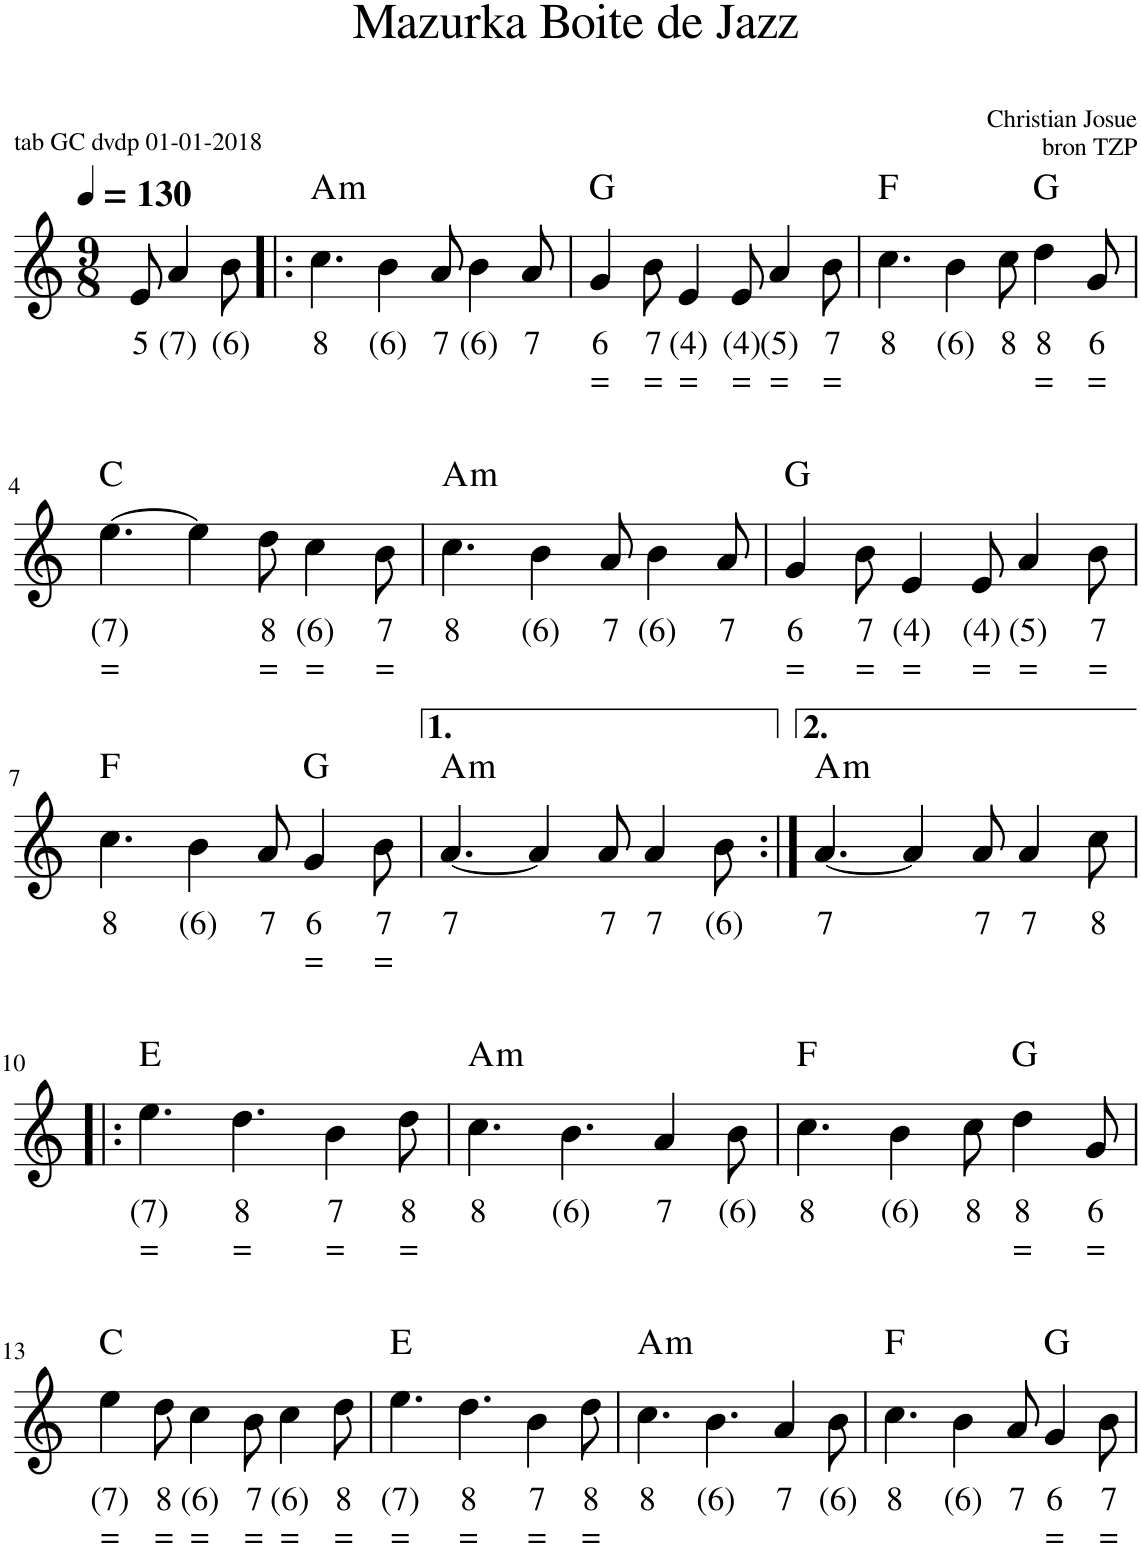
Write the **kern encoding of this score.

**kern	**text	**text	**harte
*part1	*part1	*part1	*part1
*staff1	*staff1	*staff1	*
*I"Stem	*	*	*
*clefG2	*	*	*
*k[]	*	*	*
*M9/8	*	*	*
*MM130	*	*	*
=	=	=	=
!	!LO:LY:b	!	!
8e/	5	.	.
!	!LO:LY:b	!	!
4a/	(7)	.	.
!	!LO:LY:b	!	!
8b\	(6)	.	.
=1!|:	=1!|:	=1!|:	=1!|:
!	!LO:LY:b	!	!LO:H:kt=m
4.cc\	8	.	A:min
!	!LO:LY:b	!	!
4b\	(6)	.	.
!	!LO:LY:b	!	!
8a/	7	.	.
!	!LO:LY:b	!	!
4b\	(6)	.	.
!	!LO:LY:b	!	!
8a/	7	.	.
=2	=2	=2	=2
!	!LO:LY:b	!LO:LY:b	!
4g/	6	=	G:maj
!	!LO:LY:b	!LO:LY:b	!
8b\	7	=	.
!	!LO:LY:b	!LO:LY:b	!
4e/	(4)	=	.
!	!LO:LY:b	!LO:LY:b	!
8e/	(4)	=	.
!	!LO:LY:b	!LO:LY:b	!
4a/	(5)	=	.
!	!LO:LY:b	!LO:LY:b	!
8b\	7	=	.
=3	=3	=3	=3
!	!LO:LY:b	!	!
4.cc\	8	.	F:maj
!	!LO:LY:b	!	!
4b\	(6)	.	.
!	!LO:LY:b	!	!
8cc\	8	.	.
!	!LO:LY:b	!LO:LY:b	!
4dd\	8	=	G:maj
!	!LO:LY:b	!LO:LY:b	!
8g/	6	=	.
!!LO:LB:g=z
=4	=4	=4	=4
!	!LO:LY:b	!LO:LY:b	!
[4.ee\	(7)	=	C:maj
4ee\]	.	.	.
!	!LO:LY:b	!LO:LY:b	!
8dd\	8	=	.
!	!LO:LY:b	!LO:LY:b	!
4cc\	(6)	=	.
!	!LO:LY:b	!LO:LY:b	!
8b\	7	=	.
=5	=5	=5	=5
!	!LO:LY:b	!	!LO:H:kt=m
4.cc\	8	.	A:min
!	!LO:LY:b	!	!
4b\	(6)	.	.
!	!LO:LY:b	!	!
8a/	7	.	.
!	!LO:LY:b	!	!
4b\	(6)	.	.
!	!LO:LY:b	!	!
8a/	7	.	.
=6	=6	=6	=6
!	!LO:LY:b	!LO:LY:b	!
4g/	6	=	G:maj
!	!LO:LY:b	!LO:LY:b	!
8b\	7	=	.
!	!LO:LY:b	!LO:LY:b	!
4e/	(4)	=	.
!	!LO:LY:b	!LO:LY:b	!
8e/	(4)	=	.
!	!LO:LY:b	!LO:LY:b	!
4a/	(5)	=	.
!	!LO:LY:b	!LO:LY:b	!
8b\	7	=	.
!!LO:LB:g=z
=7	=7	=7	=7
!	!LO:LY:b	!	!
4.cc\	8	.	F:maj
!	!LO:LY:b	!	!
4b\	(6)	.	.
!	!LO:LY:b	!	!
8a/	7	.	.
!	!LO:LY:b	!LO:LY:b	!
4g/	6	=	G:maj
!	!LO:LY:b	!LO:LY:b	!
8b\	7	=	.
=8	=8	=8	=8
!	!LO:LY:b	!	!LO:H:kt=m
[4.a/	7	.	A:min
4a/]	.	.	.
!	!LO:LY:b	!	!
8a/	7	.	.
!	!LO:LY:b	!	!
4a/	7	.	.
!	!LO:LY:b	!	!
8b\	(6)	.	.
=9:|!	=9:|!	=9:|!	=9:|!
!	!LO:LY:b	!	!LO:H:kt=m
[4.a/	7	.	A:min
4a/]	.	.	.
!	!LO:LY:b	!	!
8a/	7	.	.
!	!LO:LY:b	!	!
4a/	7	.	.
!	!LO:LY:b	!	!
8cc\	8	.	.
!!LO:LB:g=z
=10!|:	=10!|:	=10!|:	=10!|:
!	!LO:LY:b	!LO:LY:b	!
4.ee\	(7)	=	E:maj
!	!LO:LY:b	!LO:LY:b	!
4.dd\	8	=	.
!	!LO:LY:b	!LO:LY:b	!
4b\	7	=	.
!	!LO:LY:b	!LO:LY:b	!
8dd\	8	=	.
=11	=11	=11	=11
!	!LO:LY:b	!	!LO:H:kt=m
4.cc\	8	.	A:min
!	!LO:LY:b	!	!
4.b\	(6)	.	.
!	!LO:LY:b	!	!
4a/	7	.	.
!	!LO:LY:b	!	!
8b\	(6)	.	.
=12	=12	=12	=12
!	!LO:LY:b	!	!
4.cc\	8	.	F:maj
!	!LO:LY:b	!	!
4b\	(6)	.	.
!	!LO:LY:b	!	!
8cc\	8	.	.
!	!LO:LY:b	!LO:LY:b	!
4dd\	8	=	G:maj
!	!LO:LY:b	!LO:LY:b	!
8g/	6	=	.
!!LO:LB:g=z
=13	=13	=13	=13
!	!LO:LY:b	!LO:LY:b	!
4ee\	(7)	=	C:maj
!	!LO:LY:b	!LO:LY:b	!
8dd\	8	=	.
!	!LO:LY:b	!LO:LY:b	!
4cc\	(6)	=	.
!	!LO:LY:b	!LO:LY:b	!
8b\	7	=	.
!	!LO:LY:b	!LO:LY:b	!
4cc\	(6)	=	.
!	!LO:LY:b	!LO:LY:b	!
8dd\	8	=	.
=14	=14	=14	=14
!	!LO:LY:b	!LO:LY:b	!
4.ee\	(7)	=	E:maj
!	!LO:LY:b	!LO:LY:b	!
4.dd\	8	=	.
!	!LO:LY:b	!LO:LY:b	!
4b\	7	=	.
!	!LO:LY:b	!LO:LY:b	!
8dd\	8	=	.
=15	=15	=15	=15
!	!LO:LY:b	!	!LO:H:kt=m
4.cc\	8	.	A:min
!	!LO:LY:b	!	!
4.b\	(6)	.	.
!	!LO:LY:b	!	!
4a/	7	.	.
!	!LO:LY:b	!	!
8b\	(6)	.	.
=16	=16	=16	=16
!	!LO:LY:b	!	!
4.cc\	8	.	F:maj
!	!LO:LY:b	!	!
4b\	(6)	.	.
!	!LO:LY:b	!	!
8a/	7	.	.
!	!LO:LY:b	!LO:LY:b	!
4g/	6	=	G:maj
!	!LO:LY:b	!LO:LY:b	!
8b\	7	=	.
=	=	=	=
*-	*-	*-	*-
